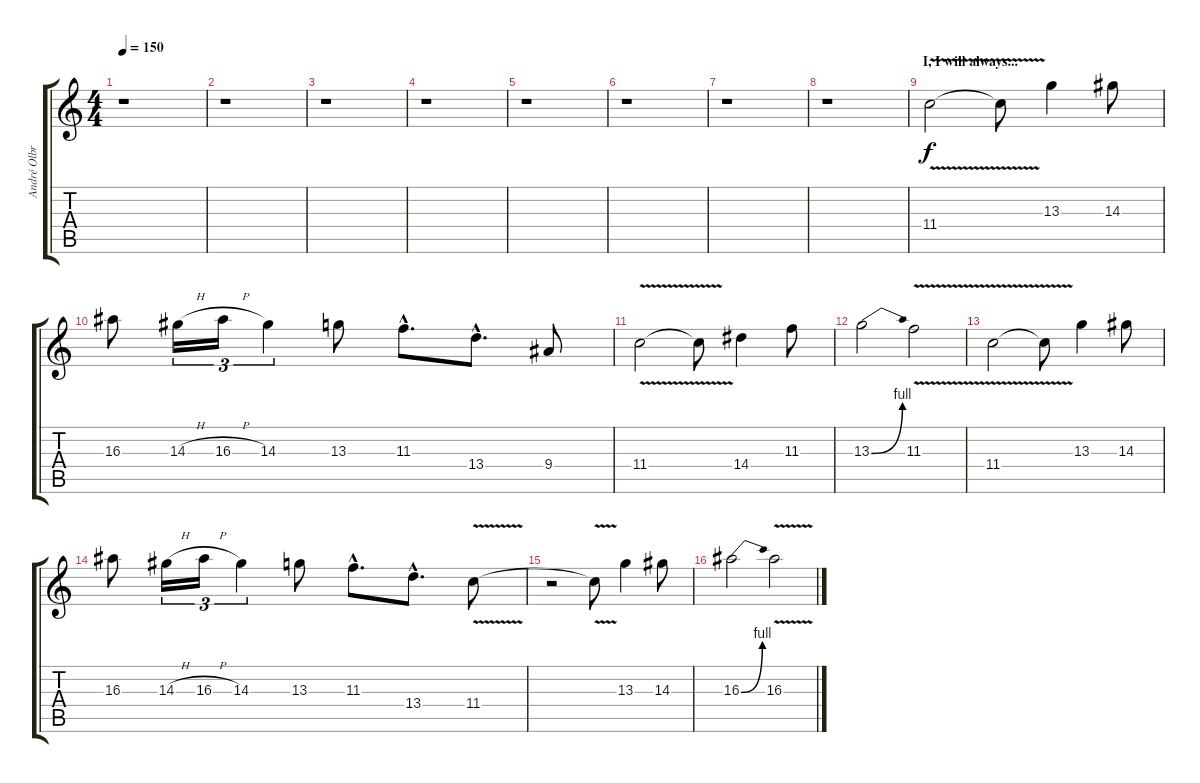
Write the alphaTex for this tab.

\track ("André Olbrich" "André Olbr") {instrument distortionguitar}
\staff {score tabs}
\tuning (Eb4 Bb3 Gb3 Db3 Ab2 Eb2) {hide}
\ts (4 4)
\tempo 150
\clef g2
\ks c
r.1{dy f} |
r.1 |
r.1 |
r.1 |
r.1 |
r.1 |
r.1 |
r.1 |
\section ("" "I, I will always...")
11.4{v}.2 11.4{t}.8 13.3.4 14.3.8 |
16.3.8 14.3{h}.16{tu (3 2)} 16.3{h}.16{tu (3 2)} 14.3.4{tu (3 2)} 13.3.8 11.3{hac}.8{d} 13.4{hac}.8{d} 9.4.8 |
11.4{v}.2 11.4{t}.8 14.4.4 11.3.8 |
13.3{be (bend 0 0 60 4)}.2 11.3{v}.2 |
11.4{v}.2 11.4{t}.8 13.3.4 14.3.8 |
16.3.8 14.3{h}.16{tu (3 2)} 16.3{h}.16{tu (3 2)} 14.3.4{tu (3 2)} 13.3.8 11.3{hac}.8{d} 13.4{hac}.8{d} 11.4{v}.8 |
r.2 11.4{t}.8 13.3.4 14.3.8 |
16.3{be (bend 0 0 60 4)}.2 16.3{v}.2
